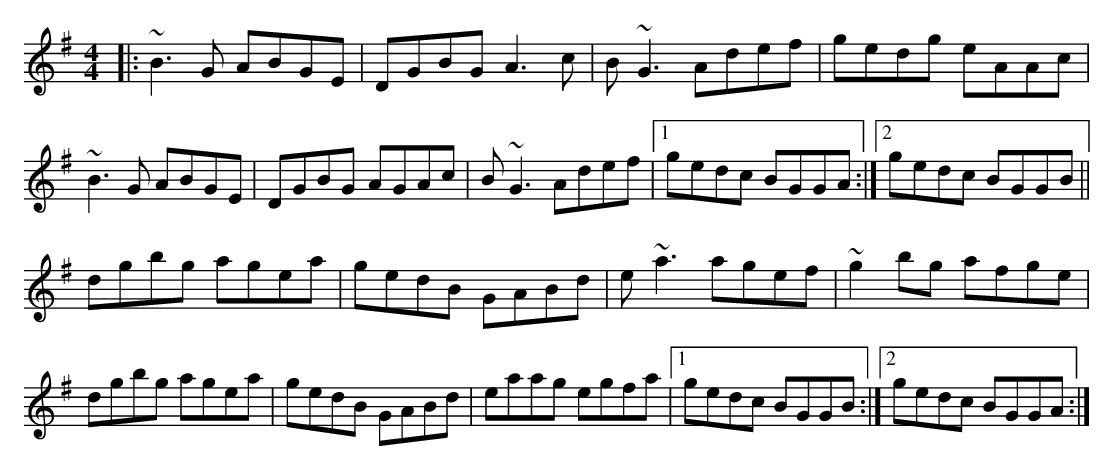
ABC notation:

X:1
M:4/4
K:G
|:~B3 G ABGE|DGBG A3 c|B ~G3 Adef|gedg eAAc|
~B3 G ABGE|DGBG AGAc|B ~G3 Adef|1 gedc BGGA:|2 gedc BGGB||
dgbg agea|gedB GABd|e ~a3 agef|~g2 bg afge|
dgbg agea|gedB GABd|eaag egfa|1 gedc BGGB:|2 gedc BGGA:|
